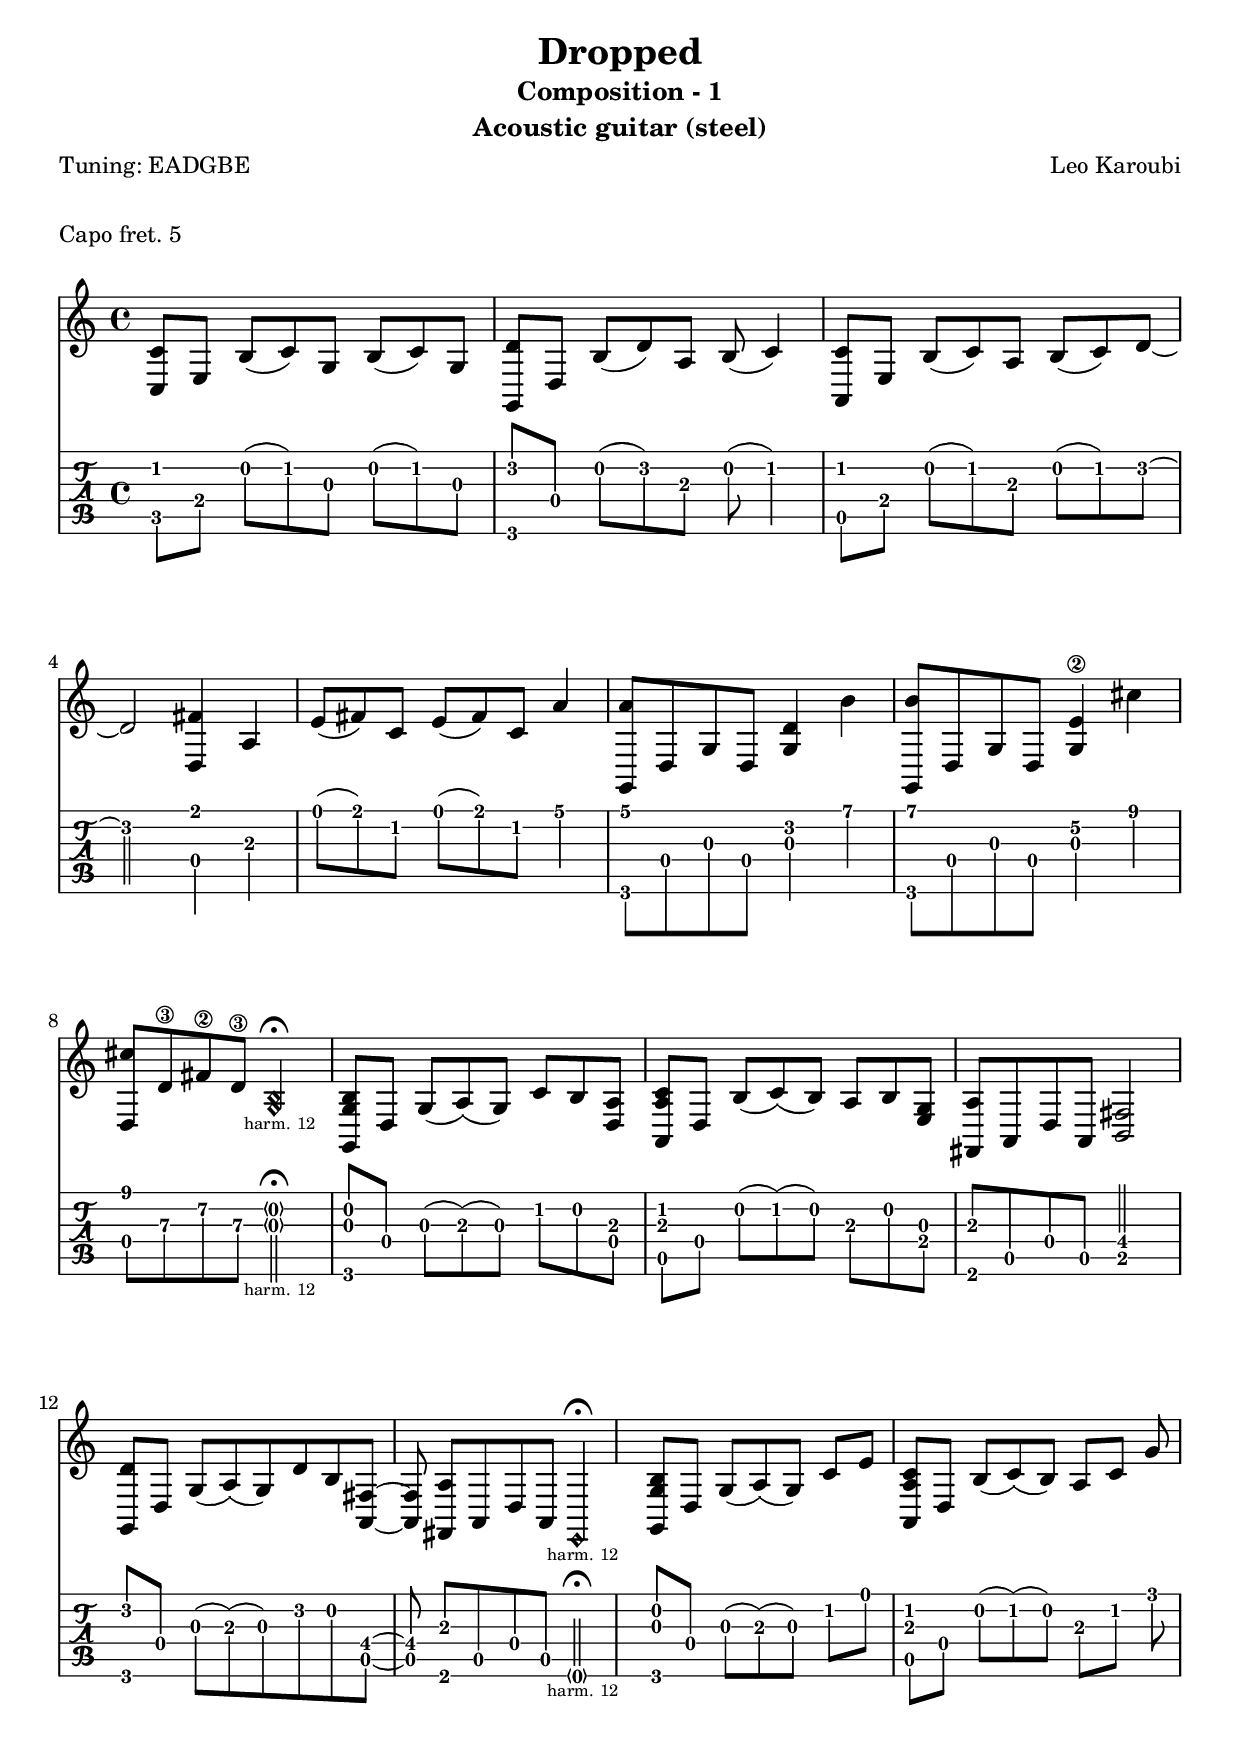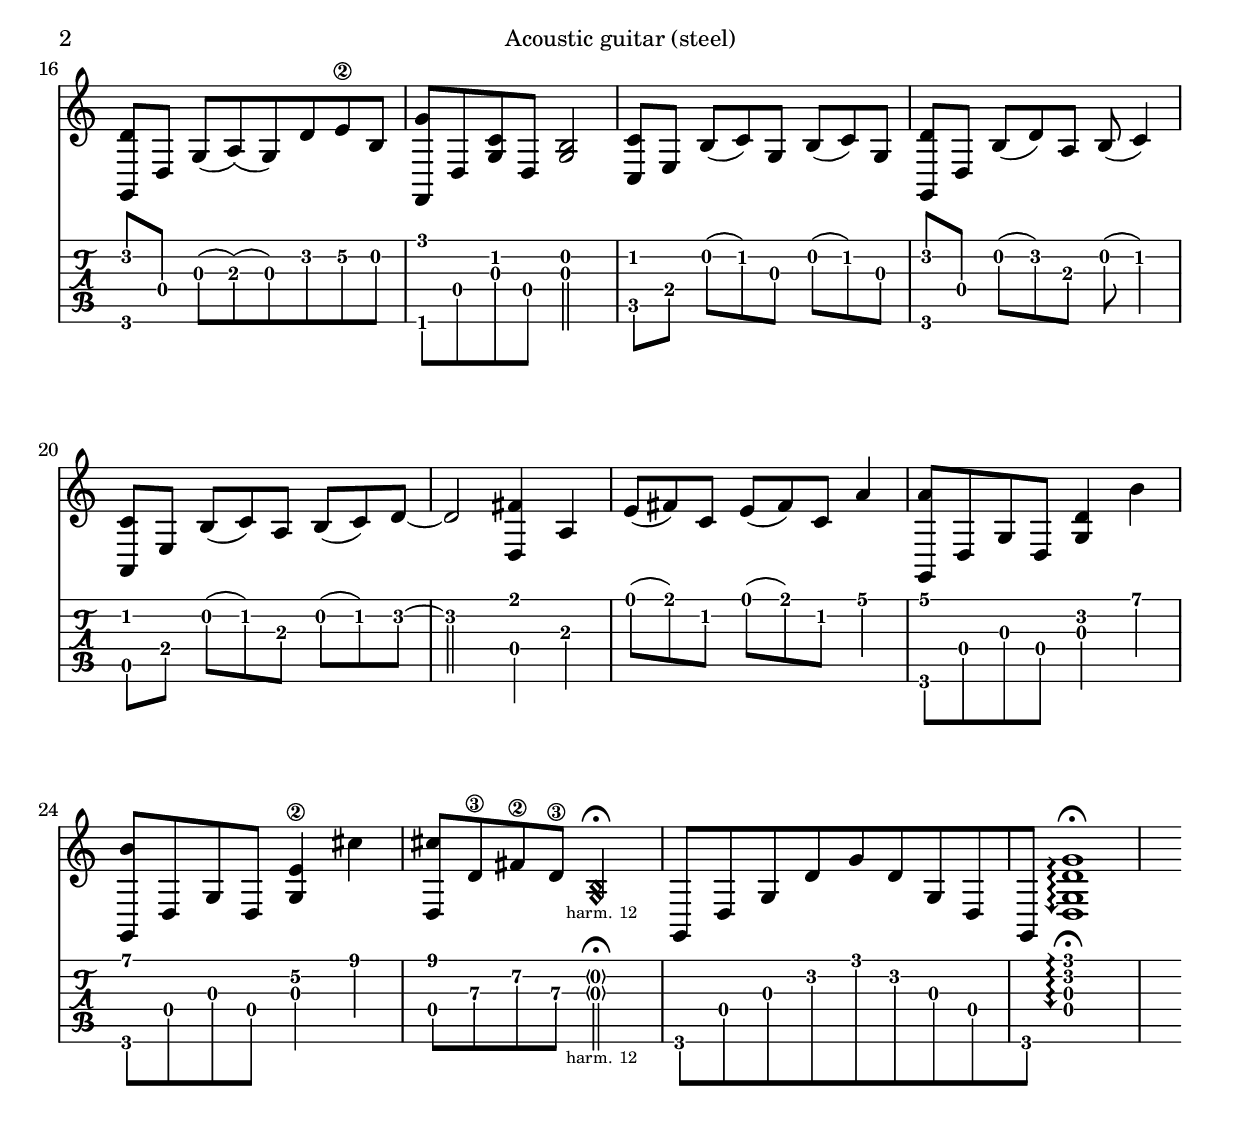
\version "2.22.1"
\include "english.ly"
\header {
  title = "Dropped"
  subtitle = "Composition - 1"
  instrument = "Acoustic guitar (steel)"
  meter = "Tuning: EADGBE"
  arranger = "Leo Karoubi"
  % composer = "Leo Karoubi"
}

\layout { 
  indent = 0.0\cm 
  #(layout-set-staff-size 21)
  \context {
    \Score
    \override Glissando.thickness = #3
    \override Glissando.style = #'trill
    \override SpacingSpanner.common-shortest-duration = #(ly:make-moment 1/16)
  }
}
\markup { 
  \vspace #1
}

timeSign = 4/4
harmTwelveMarkup = \fermata-\markup { \center-align \abs-fontsize #8 { harm. 12 }}

chorus = {
  <c c'>8 e b8([ c') g] b8([ c') g] |
  <g, d'>8 d b8([ d') a] b8( c'4) | 
  <a, c'>8 e b8([ c') a] b8([ c') d'~] |
  d'2 <d f-sharp'>4 a4 | 
  e'8([ f-sharp') c'] e'8([ f-sharp') c'] a'4 |
  <g, a'>8 d g d <g d'>4 b'4 |
  <g, b'>8 d g d <g e'\2>4  c-sharp''4 |
  <d c-sharp''>8 d'\3 f-sharp'\2 d'\3  <g\harmonic b\harmonic>2\harmTwelveMarkup
}

verse = {
  <g, g b>8[ d] g8[(a()g)] c'8[b <d a>] |
  <a, c' a>8[ d] b8[(c'()b)] a8[b <e g>] |
  <f-sharp, a>8[ a, d a,] <b, f-sharp>2 |
  <g, d'>8[ d] g8[(a()g) d' b <a, f-sharp>~] |
  <a, f-sharp> <f-sharp, a>8[ a, d a,] <e,\harmonic>2\harmTwelveMarkup
  <g, g b>8[ d] g8[(a()g)] c'8[ e'] |
  <a, c' a>8[ d] b8[(c'()b)] a8[c'] g' |
  <g, d'>8[ d] g8[(a()g) d' e'\2 b] |
  <f, g'>8[ d <g c'> d] <g b>2

}

outro = {
  g,8[ d g d' g' d' g d g,] 
  \arpeggioArrowDown<d g d' g'>1\arpeggio\fermata
}


full_part = {
  \chorus
  \verse
  \chorus
  \outro
}

\score {
  \header {
    piece = "Capo fret. 5"
  }
  <<
  \new Staff {
    \clef "G"
    \time \timeSign
    \full_part
  }
  \new TabStaff {
    \set TabStaff.minimumFret = #0
    \tabFullNotation
    \time \timeSign
    \full_part
  }
  >>
}
